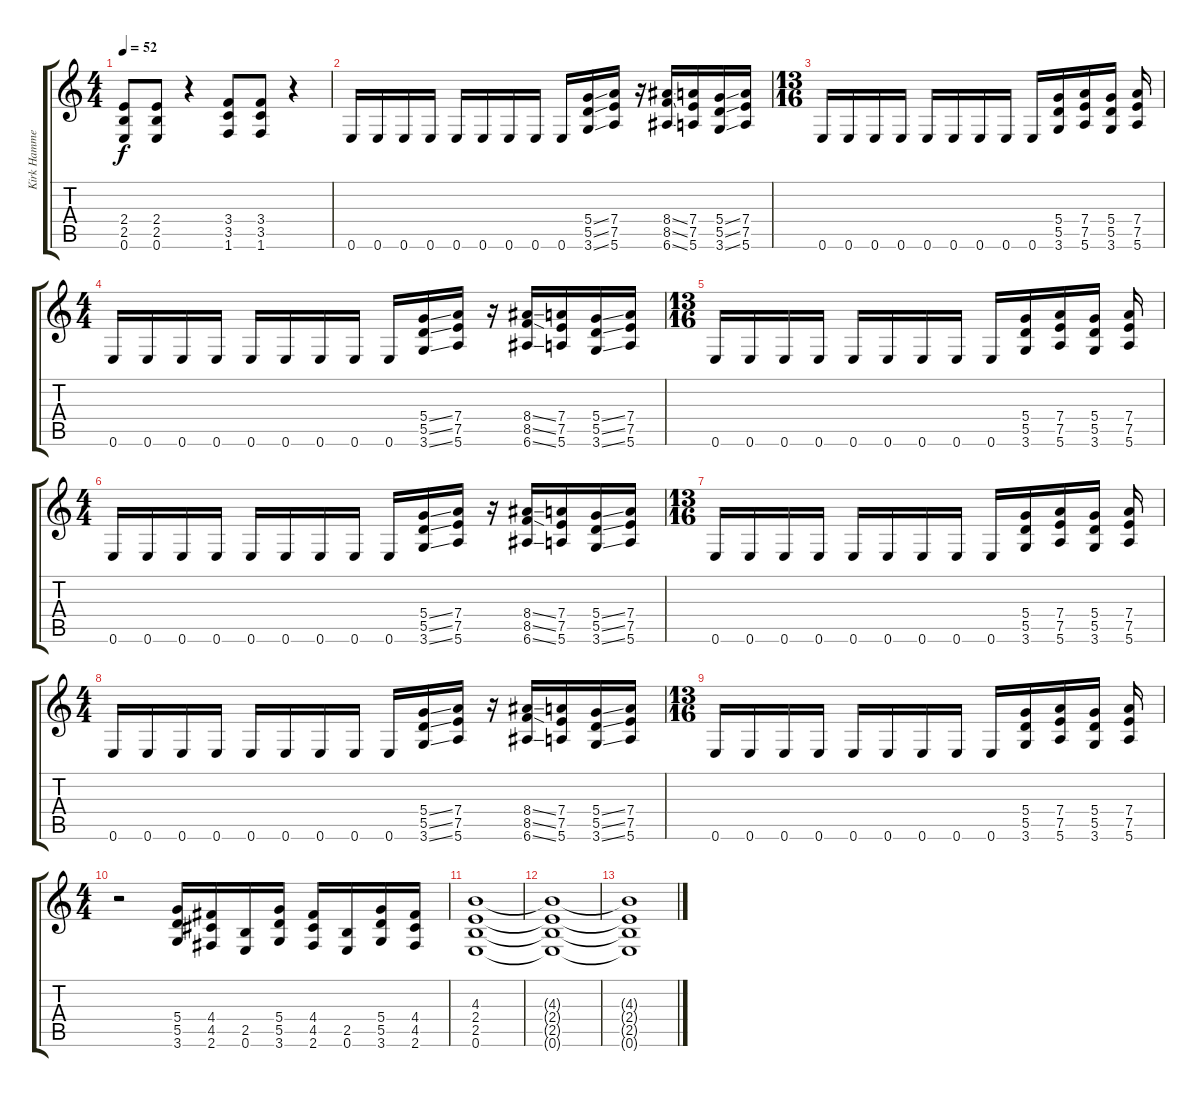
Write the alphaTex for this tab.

\track ("Kirk Hammet" "Kirk Hamme") {instrument distortionguitar}
\staff {score tabs}
\tuning (E4 B3 G3 D3 A2 E2) {hide}
\ts (4 4)
\tempo 52
\clef g2
\ks c
(2.4 2.5 0.6).8{dy f} (2.4 2.5 0.6).8 r.4 (3.4 3.5 1.6).8 (3.4 3.5 1.6).8 r.4 |
0.6.16 0.6.16 0.6.16 0.6.16 0.6.16 0.6.16 0.6.16 0.6.16 0.6.16 (5.4{ss} 5.5{ss} 3.6{ss}).16 (7.4 7.5 5.6).16 r.16 (8.4{ss} 8.5{ss} 6.6{ss}).16 (7.4 7.5 5.6).16 (5.4{ss} 5.5{ss} 3.6{ss}).16 (7.4 7.5 5.6).16 |
\ts (13 16)
0.6.16 0.6.16 0.6.16 0.6.16 0.6.16 0.6.16 0.6.16 0.6.16 0.6.16 (5.4 5.5 3.6).16 (7.4 7.5 5.6).16 (5.4 5.5 3.6).16 (7.4 7.5 5.6).16 |
\ts (4 4)
0.6.16 0.6.16 0.6.16 0.6.16 0.6.16 0.6.16 0.6.16 0.6.16 0.6.16 (5.4{ss} 5.5{ss} 3.6{ss}).16 (7.4 7.5 5.6).16 r.16 (8.4{ss} 8.5{ss} 6.6{ss}).16 (7.4 7.5 5.6).16 (5.4{ss} 5.5{ss} 3.6{ss}).16 (7.4 7.5 5.6).16 |
\ts (13 16)
0.6.16 0.6.16 0.6.16 0.6.16 0.6.16 0.6.16 0.6.16 0.6.16 0.6.16 (5.4 5.5 3.6).16 (7.4 7.5 5.6).16 (5.4 5.5 3.6).16 (7.4 7.5 5.6).16 |
\ts (4 4)
0.6.16 0.6.16 0.6.16 0.6.16 0.6.16 0.6.16 0.6.16 0.6.16 0.6.16 (5.4{ss} 5.5{ss} 3.6{ss}).16 (7.4 7.5 5.6).16 r.16 (8.4{ss} 8.5{ss} 6.6{ss}).16 (7.4 7.5 5.6).16 (5.4{ss} 5.5{ss} 3.6{ss}).16 (7.4 7.5 5.6).16 |
\ts (13 16)
0.6.16 0.6.16 0.6.16 0.6.16 0.6.16 0.6.16 0.6.16 0.6.16 0.6.16 (5.4 5.5 3.6).16 (7.4 7.5 5.6).16 (5.4 5.5 3.6).16 (7.4 7.5 5.6).16 |
\ts (4 4)
0.6.16 0.6.16 0.6.16 0.6.16 0.6.16 0.6.16 0.6.16 0.6.16 0.6.16 (5.4{ss} 5.5{ss} 3.6{ss}).16 (7.4 7.5 5.6).16 r.16 (8.4{ss} 8.5{ss} 6.6{ss}).16 (7.4 7.5 5.6).16 (5.4{ss} 5.5{ss} 3.6{ss}).16 (7.4 7.5 5.6).16 |
\ts (13 16)
0.6.16 0.6.16 0.6.16 0.6.16 0.6.16 0.6.16 0.6.16 0.6.16 0.6.16 (5.4 5.5 3.6).16 (7.4 7.5 5.6).16 (5.4 5.5 3.6).16 (7.4 7.5 5.6).16 |
\ts (4 4)
r.2 (5.4 5.5 3.6).16 (4.4 4.5 2.6).16 (2.5 0.6).16 (5.4 5.5 3.6).16 (4.4 4.5 2.6).16 (2.5 0.6).16 (5.4 5.5 3.6).16 (4.4 4.5 2.6).16 |
(4.3 2.4 2.5 0.6).1 |
(4.3{t} 2.4{t} 2.5{t} 0.6{t}).1 |
(4.3{t} 2.4{t} 2.5{t} 0.6{t}).1
